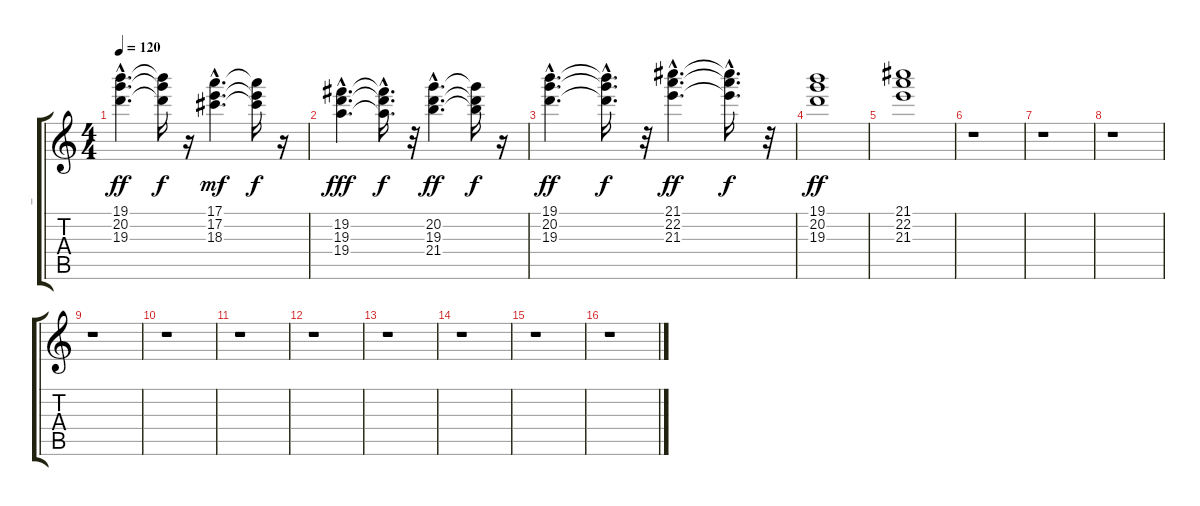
\track ("_" "_") {instrument overdrivenguitar}
\staff {score tabs}
\tuning (E4 B3 G3 D3 A2 E2) {hide}
\ts (4 4)
\tempo 120
\clef g2
\ks c
(19.1{hac} 20.2{hac} 19.3{hac}).4{d dy ff} (19.1{t} 20.2{t} 19.3{t}).16{dy f} r.16 (17.1{hac} 17.2{hac} 18.3{hac}).4{d dy mf} (17.1{t} 17.2{t} 18.3{t}).16{dy f} r.16 |
(19.2{hac} 19.3{hac} 19.4{hac}).4{d dy fff} (19.2{hac t} 19.3{hac t} 19.4{hac t}).16{d dy f} r.32 (20.2{hac} 19.3{hac} 21.4{hac}).4{d dy ff} (20.2{t} 19.3{t} 21.4{t}).16{dy f} r.16 |
(19.1{hac} 20.2{hac} 19.3{hac}).4{d dy ff} (19.1{hac t} 20.2{hac t} 19.3{hac t}).16{d dy f} r.32 (21.1{hac} 22.2{hac} 21.3{hac}).4{d dy ff} (21.1{t} 22.2{hac t} 21.3{t}).16{d dy f} r.32 |
(19.1 20.2 19.3).1{dy ff} |
(21.1 22.2 21.3).1 |
r.1 |
r.1 |
r.1 |
r.1 |
r.1 |
r.1 |
r.1 |
r.1 |
r.1 |
r.1 |
r.1
